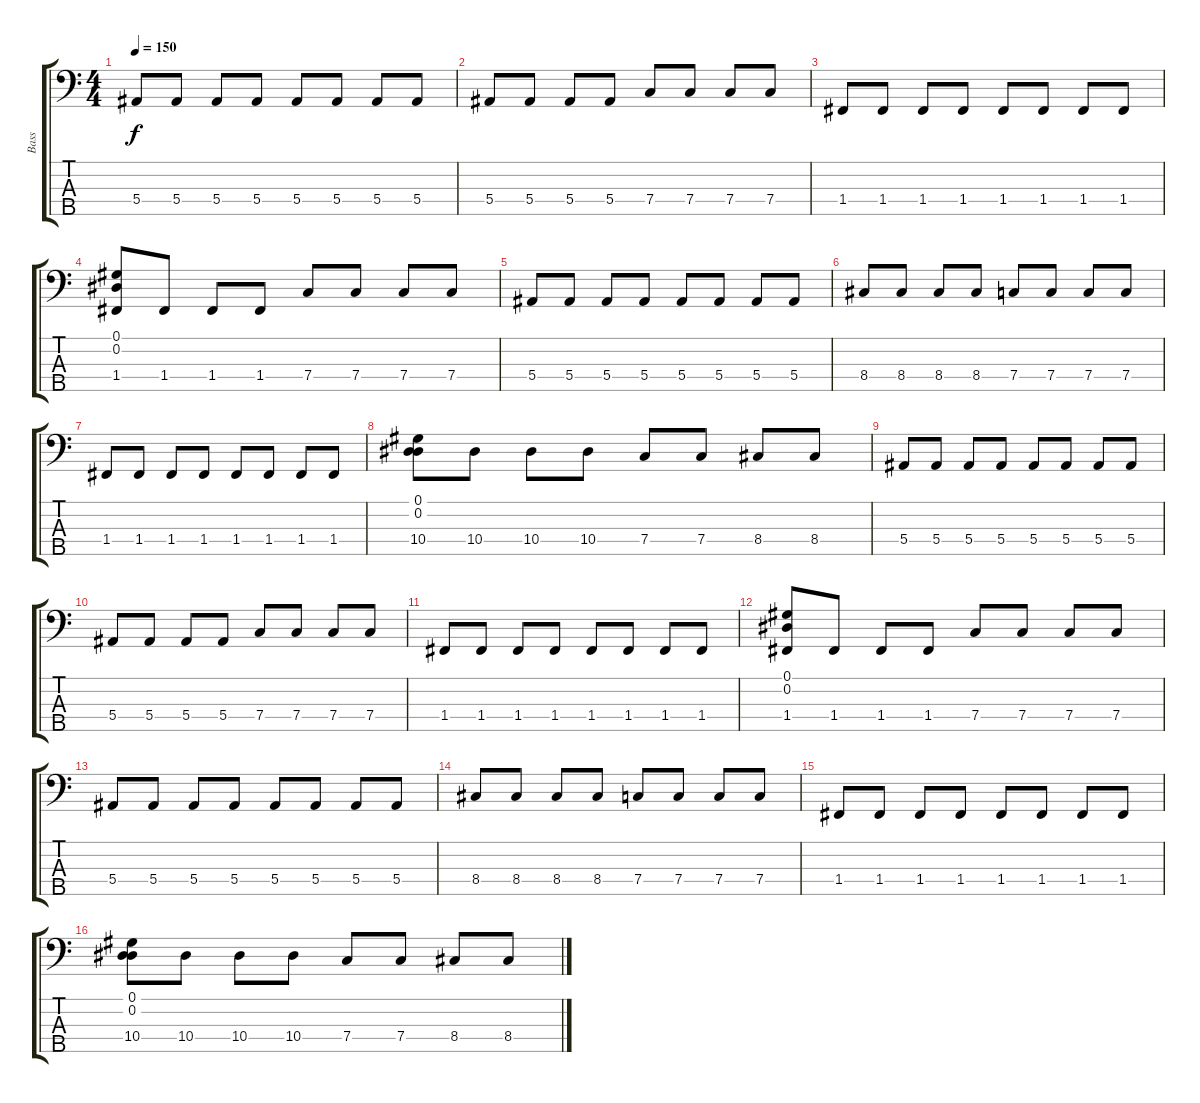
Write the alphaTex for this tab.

\track ("Bass" "Bass") {instrument electricbasspick}
\staff {score tabs}
\tuning (Ab2 Eb2 Bb1 F1 Bb0) {hide}
\ts (4 4)
\tempo 150
\clef f4
\ks c
5.4.8{dy f} 5.4.8 5.4.8 5.4.8 5.4.8 5.4.8 5.4.8 5.4.8 |
5.4.8 5.4.8 5.4.8 5.4.8 7.4.8 7.4.8 7.4.8 7.4.8 |
1.4.8 1.4.8 1.4.8 1.4.8 1.4.8 1.4.8 1.4.8 1.4.8 |
(0.1 0.2 1.4).8 1.4.8 1.4.8 1.4.8 7.4.8 7.4.8 7.4.8 7.4.8 |
5.4.8 5.4.8 5.4.8 5.4.8 5.4.8 5.4.8 5.4.8 5.4.8 |
8.4.8 8.4.8 8.4.8 8.4.8 7.4.8 7.4.8 7.4.8 7.4.8 |
1.4.8 1.4.8 1.4.8 1.4.8 1.4.8 1.4.8 1.4.8 1.4.8 |
(0.1 0.2 10.4).8 10.4.8 10.4.8 10.4.8 7.4.8 7.4.8 8.4.8 8.4.8 |
5.4.8 5.4.8 5.4.8 5.4.8 5.4.8 5.4.8 5.4.8 5.4.8 |
5.4.8 5.4.8 5.4.8 5.4.8 7.4.8 7.4.8 7.4.8 7.4.8 |
1.4.8 1.4.8 1.4.8 1.4.8 1.4.8 1.4.8 1.4.8 1.4.8 |
(0.1 0.2 1.4).8 1.4.8 1.4.8 1.4.8 7.4.8 7.4.8 7.4.8 7.4.8 |
5.4.8 5.4.8 5.4.8 5.4.8 5.4.8 5.4.8 5.4.8 5.4.8 |
8.4.8 8.4.8 8.4.8 8.4.8 7.4.8 7.4.8 7.4.8 7.4.8 |
1.4.8 1.4.8 1.4.8 1.4.8 1.4.8 1.4.8 1.4.8 1.4.8 |
(0.1 0.2 10.4).8 10.4.8 10.4.8 10.4.8 7.4.8 7.4.8 8.4.8 8.4.8
